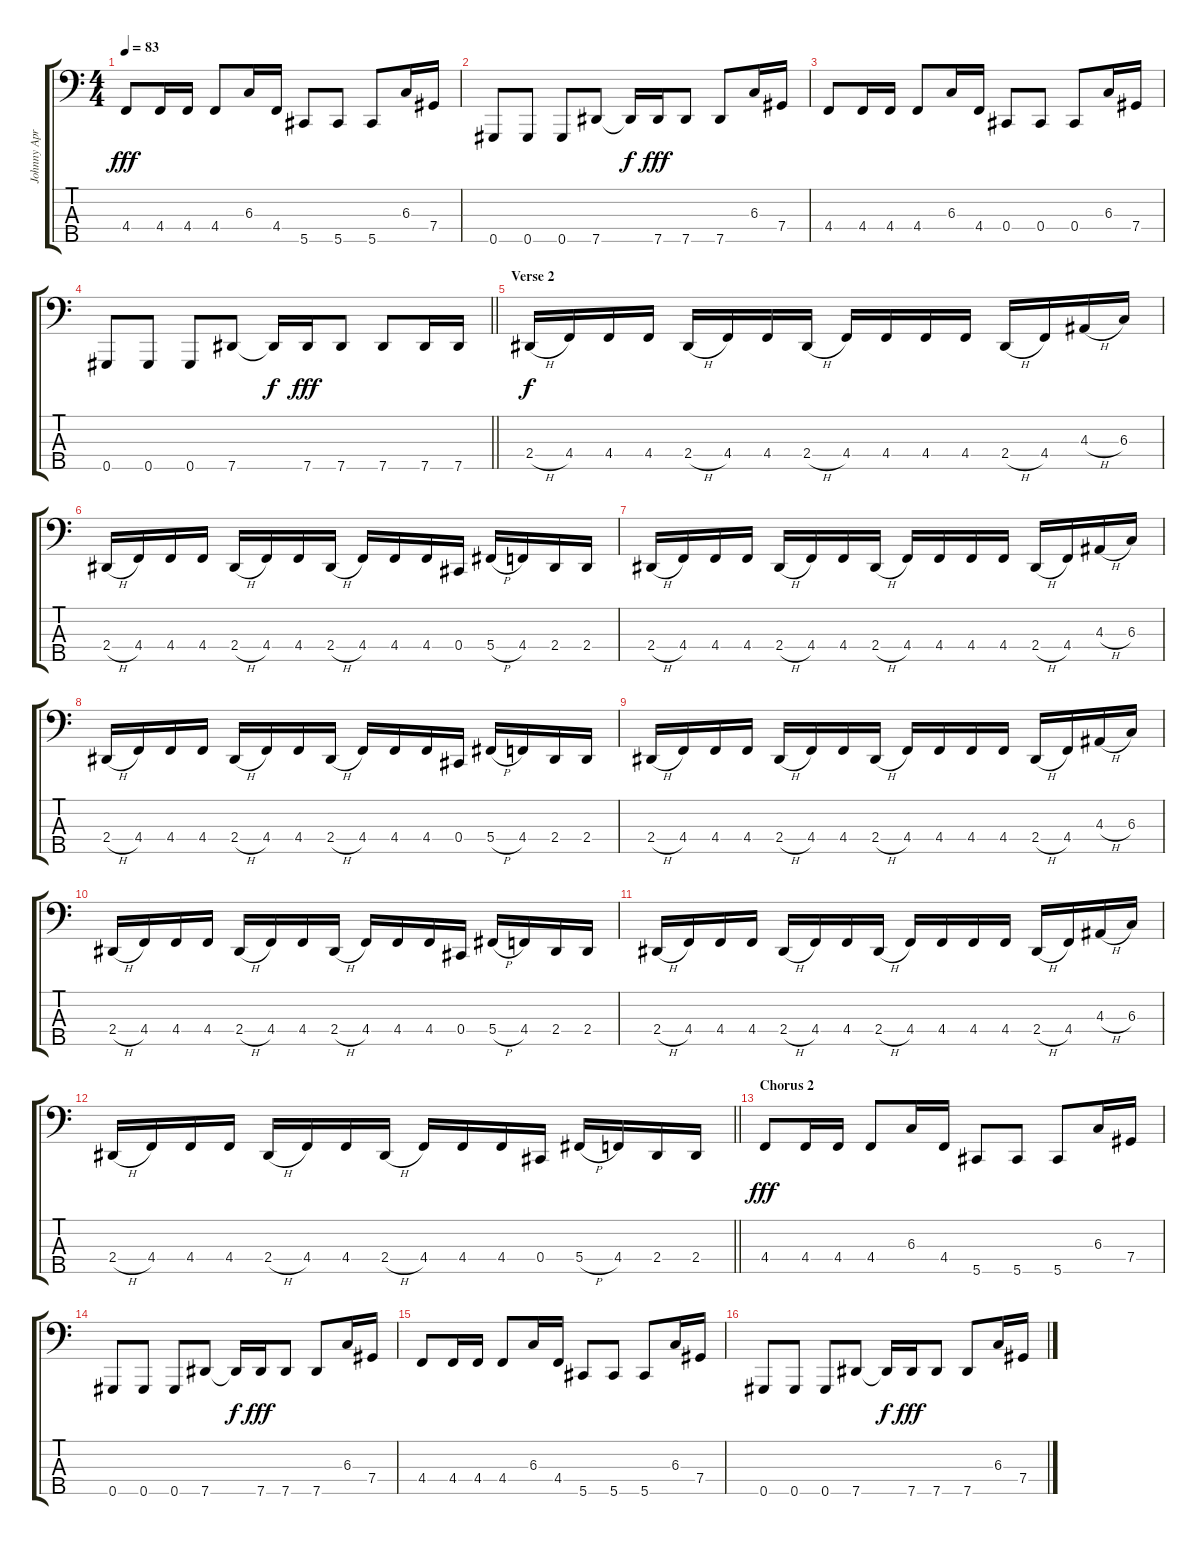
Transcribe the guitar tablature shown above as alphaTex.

\track ("Johnny April" "Johnny Apr") {instrument electricbassfinger}
\staff {score tabs}
\tuning (E2 B1 Gb1 Db1 Ab0) {hide}
\ts (4 4)
\tempo 83
\clef f4
\ks c
4.4.8{dy fff} 4.4.16 4.4.16 4.4.8 6.3.16 4.4.16 5.5.8 5.5.8 5.5.8 6.3.16 7.4.16 |
0.5.8 0.5.8 0.5.8 7.5.8 7.5{t}.16{dy f} 7.5.16{dy fff} 7.5.8 7.5.8 6.3.16 7.4.16 |
4.4.8 4.4.16 4.4.16 4.4.8 6.3.16 4.4.16 0.4.8 0.4.8 0.4.8 6.3.16 7.4.16 |
\barLineRight lightlight
0.5.8 0.5.8 0.5.8 7.5.8 7.5{t}.16{dy f} 7.5.16{dy fff} 7.5.8 7.5.8 7.5.16 7.5.16 |
\section ("" "Verse 2")
2.4{h}.16{dy f} 4.4.16 4.4.16 4.4.16 2.4{h}.16 4.4.16 4.4.16 2.4{h}.16 4.4.16 4.4.16 4.4.16 4.4.16 2.4{h}.16 4.4.16 4.3{h}.16 6.3.16 |
2.4{h}.16 4.4.16 4.4.16 4.4.16 2.4{h}.16 4.4.16 4.4.16 2.4{h}.16 4.4.16 4.4.16 4.4.16 0.4.16 5.4{h}.16 4.4.16 2.4.16 2.4.16 |
2.4{h}.16 4.4.16 4.4.16 4.4.16 2.4{h}.16 4.4.16 4.4.16 2.4{h}.16 4.4.16 4.4.16 4.4.16 4.4.16 2.4{h}.16 4.4.16 4.3{h}.16 6.3.16 |
2.4{h}.16 4.4.16 4.4.16 4.4.16 2.4{h}.16 4.4.16 4.4.16 2.4{h}.16 4.4.16 4.4.16 4.4.16 0.4.16 5.4{h}.16 4.4.16 2.4.16 2.4.16 |
2.4{h}.16 4.4.16 4.4.16 4.4.16 2.4{h}.16 4.4.16 4.4.16 2.4{h}.16 4.4.16 4.4.16 4.4.16 4.4.16 2.4{h}.16 4.4.16 4.3{h}.16 6.3.16 |
2.4{h}.16 4.4.16 4.4.16 4.4.16 2.4{h}.16 4.4.16 4.4.16 2.4{h}.16 4.4.16 4.4.16 4.4.16 0.4.16 5.4{h}.16 4.4.16 2.4.16 2.4.16 |
2.4{h}.16 4.4.16 4.4.16 4.4.16 2.4{h}.16 4.4.16 4.4.16 2.4{h}.16 4.4.16 4.4.16 4.4.16 4.4.16 2.4{h}.16 4.4.16 4.3{h}.16 6.3.16 |
\barLineRight lightlight
2.4{h}.16 4.4.16 4.4.16 4.4.16 2.4{h}.16 4.4.16 4.4.16 2.4{h}.16 4.4.16 4.4.16 4.4.16 0.4.16 5.4{h}.16 4.4.16 2.4.16 2.4.16 |
\section ("" "Chorus 2")
4.4.8{dy fff} 4.4.16 4.4.16 4.4.8 6.3.16 4.4.16 5.5.8 5.5.8 5.5.8 6.3.16 7.4.16 |
0.5.8 0.5.8 0.5.8 7.5.8 7.5{t}.16{dy f} 7.5.16{dy fff} 7.5.8 7.5.8 6.3.16 7.4.16 |
4.4.8 4.4.16 4.4.16 4.4.8 6.3.16 4.4.16 5.5.8 5.5.8 5.5.8 6.3.16 7.4.16 |
0.5.8 0.5.8 0.5.8 7.5.8 7.5{t}.16{dy f} 7.5.16{dy fff} 7.5.8 7.5.8 6.3.16 7.4.16
